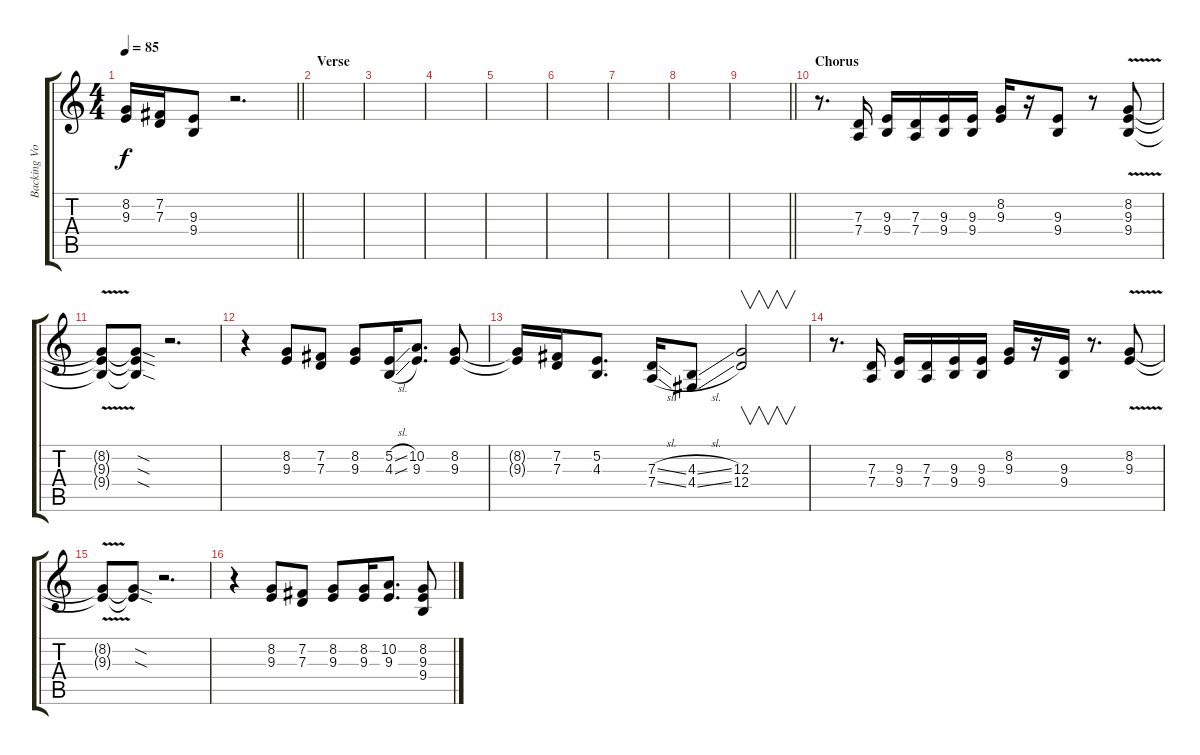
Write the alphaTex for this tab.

\track ("Backing Vocals 1" "Backing Vo") {instrument voiceoohs bank 255}
\staff {score tabs}
\tuning (E4 B3 G3 D3 A2 E2) {hide}
\ts (4 4)
\tempo 85
\clef g2
\barLineRight lightlight
\ks c
(8.2{t} 9.3{t}).16{dy f} (7.2 7.3).16 (9.3 9.4).8 r.2{d} |
\section ("" "Verse")
|
|
|
|
|
|
|
\barLineRight lightlight
|
\section ("" "Chorus")
r.8{d} (7.3 7.4).16 (9.3 9.4).16 (7.3 7.4).16 (9.3 9.4).16 (9.3 9.4).16 (8.2 9.3).16 r.16 (9.3 9.4).8 r.8 (8.2{v} 9.3{v} 9.4{v}).8 |
(8.2{t} 9.3{t} 9.4{t}).8 (8.2{sod t} 9.3{sod t} 9.4{sod t}).8 r.2{d} |
r.4 (8.2 9.3).8 (7.2 7.3).8 (8.2 9.3).8 (5.2{sl} 4.3{sl}).16 (10.2 9.3).8{d} (8.2 9.3).8 |
(8.2{t} 9.3{t}).16 (7.2 7.3).16 (5.2 4.3).8{d} (7.3{sl} 7.4{sl}).16 (4.3{sl} 4.4{sl}).8 (12.3 12.4).2{v} |
r.8{d} (7.3 7.4).16 (9.3 9.4).16 (7.3 7.4).16 (9.3 9.4).16 (9.3 9.4).16 (8.2 9.3).16 r.16 (9.3 9.4).16 r.8{d} (8.2{v} 9.3{v}).8 |
(8.2{t} 9.3{t}).8 (8.2{sod t} 9.3{sod t}).8 r.2{d} |
r.4 (8.2 9.3).8 (7.2 7.3).8 (8.2 9.3).8 (8.2 9.3).16 (10.2 9.3).8{d} (8.2 9.3 9.4).8
